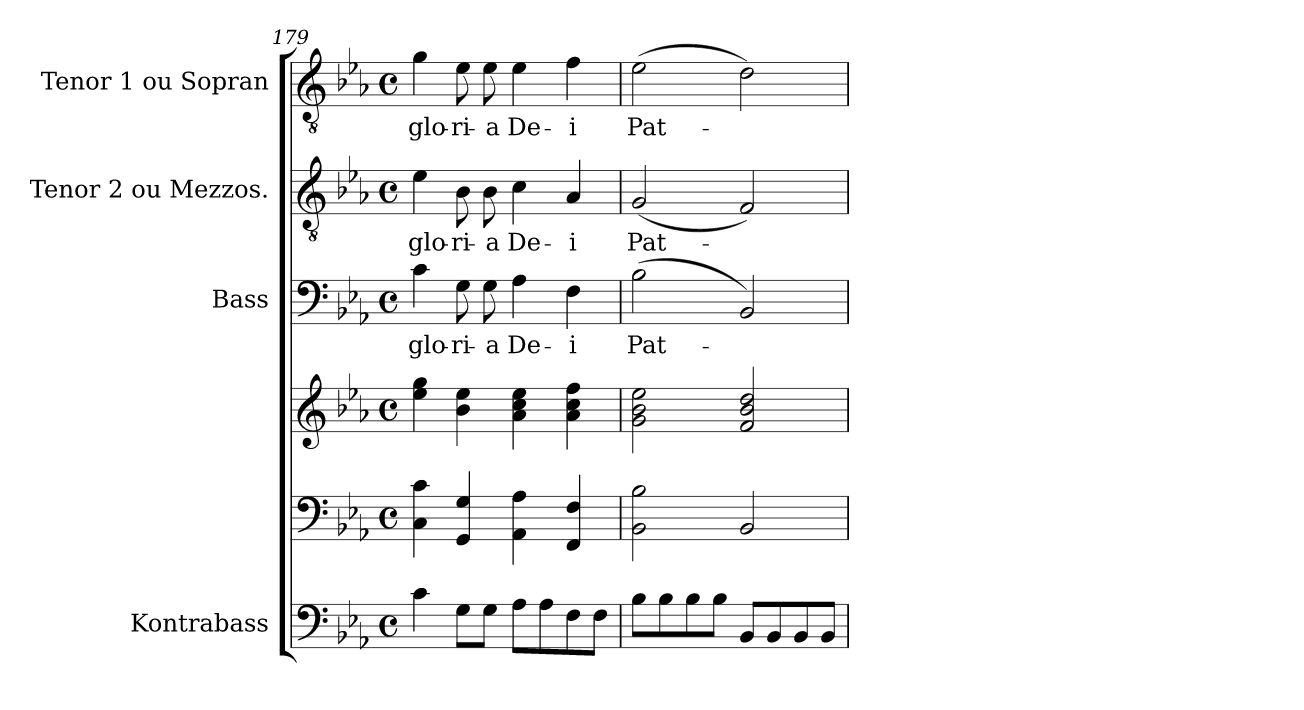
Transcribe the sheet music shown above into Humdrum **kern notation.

**kern	**kern	**kern	**kern	**text	**kern	**text	**kern	**text
*part5	*part4	*part4	*part3	*part3	*part2	*part2	*part1	*part1
*staff6	*staff5	*staff4	*staff3	*staff3	*staff2	*staff2	*staff1	*staff1
*I"Kontrabass	*	*	*I"Bass	*	*I"Tenor 2 ou Mezzos.	*	*I"Tenor 1 ou Sopran	*
*I'Kb.	*	*	*	*	*	*	*	*
*clefF4	*clefF4	*clefG2	*clefF4	*	*clefGv2	*	*clefGv2	*
*ITrd7c12	*	*	*	*	*	*	*	*
*k[b-e-a-]	*k[b-e-a-]	*k[b-e-a-]	*k[b-e-a-]	*	*k[b-e-a-]	*	*k[b-e-a-]	*
*E-:	*E-:	*E-:	*E-:	*	*E-:	*	*E-:	*
*M4/4	*M4/4	*M4/4	*M4/4	*	*M4/4	*	*M4/4	*
*met(c)	*met(c)	*met(c)	*met(c)	*	*met(c)	*	*met(c)	*
=179	=179	=179	=179	=179	=179	=179	=179	=179
!	!	!	!	!LO:LY:b	!	!LO:LY:b	!	!LO:LY:b
4C\	4C\ 4c\	4ee-\ 4gg\	4c\	glo-	4e-\	glo-	4g\	glo-
!	!	!	!	!LO:LY:b	!	!LO:LY:b	!	!LO:LY:b
8GG\L	4GG/ 4G/	4b-\ 4ee-\	8G\	-ri-	8B-\	-ri-	8e-\	-ri-
!	!	!	!	!LO:LY:b	!	!LO:LY:b	!	!LO:LY:b
8GG\J	.	.	8G\	-a	8B-\	-a	8e-\	-a
!	!	!	!	!LO:LY:b	!	!LO:LY:b	!	!LO:LY:b
8AA-\L	4AA-\ 4A-\	4a-\ 4cc\ 4ee-\	4A-\	De-	4c\	De-	4e-\	De-
8AA-\	.	.	.	.	.	.	.	.
!	!	!	!	!LO:LY:b	!	!LO:LY:b	!	!LO:LY:b
8FF\	4FF/ 4F/	4a-\ 4cc\ 4ff\	4F\	-i	4A-/	-i	4f\	-i
8FF\J	.	.	.	.	.	.	.	.
!!LO:LB:g=z
=180	=180	=180	=180	=180	=180	=180	=180	=180
!	!	!	!	!LO:LY:b	!	!LO:LY:b	!	!LO:LY:b
8BB-\L	2BB-\ 2B-\	2g\ 2b-\ 2ee-\	(>2B-\	Pat-	(<2G/	Pat-	(>2e-\	Pat-
8BB-\	.	.	.	.	.	.	.	.
8BB-\	.	.	.	.	.	.	.	.
8BB-\J	.	.	.	.	.	.	.	.
8BBB-/L	2BB-/	2f/ 2b-/ 2dd/	2BB-/)	.	2F/)	.	2d\)	.
8BBB-/	.	.	.	.	.	.	.	.
8BBB-/	.	.	.	.	.	.	.	.
8BBB-/J	.	.	.	.	.	.	.	.
=	=	=	=	=	=	=	=	=
*-	*-	*-	*-	*-	*-	*-	*-	*-
